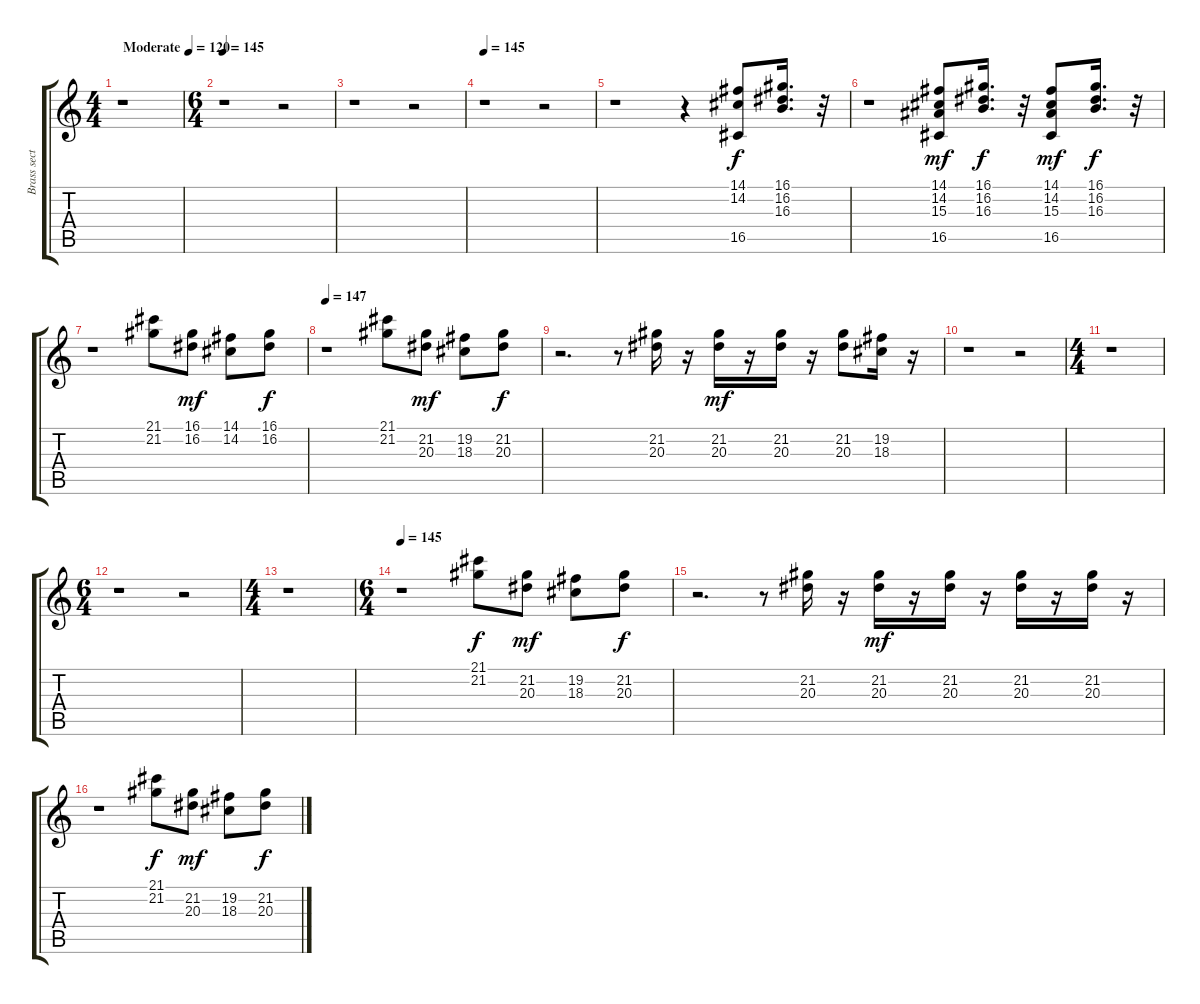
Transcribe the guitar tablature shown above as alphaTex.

\track ("Brass section" "Brass sect") {instrument brasssection}
\staff {score tabs}
\tuning (E4 B3 G3 D3 A2 E2) {hide}
\ts (4 4)
\tempo (120 "Moderate")
\clef g2
\ks c
r.1{dy f instrument brasssection} |
\ts (6 4)
\tempo 145
r.1 r.2 |
r.1 r.2 |
\tempo 145
r.1 r.2 |
r.1 r.4 (14.1 14.2 16.5).8 (16.1 16.2 16.3).16{d} r.32 |
r.1 (14.1 14.2 15.3 16.5).8{dy mf} (16.1 16.2 16.3).16{d dy f} r.32 (14.1 14.2 15.3 16.5).8{dy mf} (16.1 16.2 16.3).16{d dy f} r.32 |
r.1 (21.1 21.2).8 (16.1 16.2).8{dy mf} (14.1 14.2).8 (16.1 16.2).8{dy f} |
\tempo 147
r.1 (21.1 21.2).8 (21.2 20.3).8{dy mf} (19.2 18.3).8 (21.2 20.3).8{dy f} |
r.2{d} r.8 (21.2 20.3).16 r.16 (21.2 20.3).16{dy mf} r.16 (21.2 20.3).16 r.16 (21.2 20.3).8 (19.2 18.3).16 r.16 |
r.1 r.2 |
\ts (4 4)
r.1 |
\ts (6 4)
r.1 r.2 |
\ts (4 4)
r.1 |
\ts (6 4)
\tempo 145
r.1 (21.1 21.2).8{dy f} (21.2 20.3).8{dy mf} (19.2 18.3).8 (21.2 20.3).8{dy f} |
r.2{d} r.8 (21.2 20.3).16 r.16 (21.2 20.3).16{dy mf} r.16 (21.2 20.3).16 r.16 (21.2 20.3).16 r.16 (21.2 20.3).16 r.16 |
r.1 (21.1 21.2).8{dy f} (21.2 20.3).8{dy mf} (19.2 18.3).8 (21.2 20.3).8{dy f}
